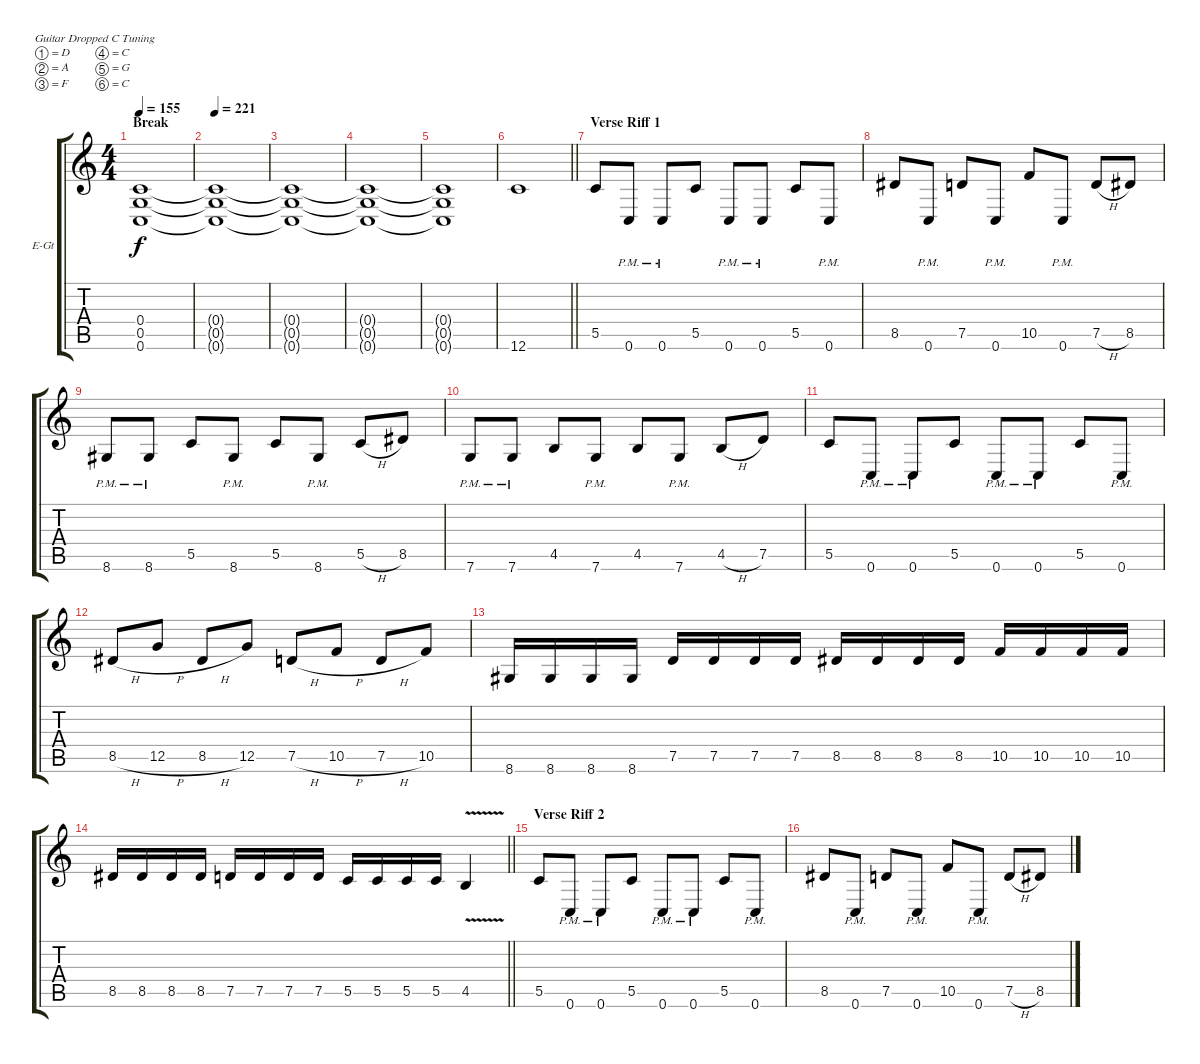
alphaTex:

\bracketExtendMode groupsimilarinstruments
\firstSystemTrackNameOrientation horizontal
\otherSystemsTrackNameOrientation horizontal
\track ("Right Guitar" "E-Gt") {instrument distortionguitar}
\staff {score tabs}
\tuning (D4 A3 F3 C3 G2 C2)
\ts (4 4)
\section ("" "Break")
\tempo 155
\clef g2
\ks c
(0.4 0.5 0.6).1{dy f} |
\tempo 221
(0.4{t} 0.5{t} 0.6{t}).1 |
(0.4{t} 0.5{t} 0.6{t}).1 |
(0.4{t} 0.5{t} 0.6{t}).1 |
(0.4{t} 0.5{t} 0.6{t}).1 |
\barLineRight lightlight
12.6.1 |
\section ("" "Verse Riff 1")
5.5.8 0.6{pm}.8 0.6{pm}.8 5.5.8 0.6{pm}.8 0.6{pm}.8 5.5.8 0.6{pm}.8 |
8.5.8 0.6{pm}.8 7.5.8 0.6{pm}.8 10.5.8 0.6{pm}.8 7.5{h}.8 8.5.8 |
8.6{pm}.8 8.6{pm}.8 5.5.8 8.6{pm}.8 5.5.8 8.6{pm}.8 5.5{h}.8 8.5.8 |
7.6{pm}.8 7.6{pm}.8 4.5.8 7.6{pm}.8 4.5.8 7.6{pm}.8 4.5{h}.8 7.5.8 |
5.5.8 0.6{pm}.8 0.6{pm}.8 5.5.8 0.6{pm}.8 0.6{pm}.8 5.5.8 0.6{pm}.8 |
8.5{h}.8 12.5{h}.8 8.5{h}.8 12.5.8 7.5{h}.8 10.5{h}.8 7.5{h}.8 10.5.8 |
8.6.16 8.6.16 8.6.16 8.6.16 7.5.16 7.5.16 7.5.16 7.5.16 8.5.16 8.5.16 8.5.16 8.5.16 10.5.16 10.5.16 10.5.16 10.5.16 |
\barLineRight lightlight
8.5.16 8.5.16 8.5.16 8.5.16 7.5.16 7.5.16 7.5.16 7.5.16 5.5.16 5.5.16 5.5.16 5.5.16 4.5{v}.4 |
\section ("" "Verse Riff 2")
5.5.8 0.6{pm}.8 0.6{pm}.8 5.5.8 0.6{pm}.8 0.6{pm}.8 5.5.8 0.6{pm}.8 |
8.5.8 0.6{pm}.8 7.5.8 0.6{pm}.8 10.5.8 0.6{pm}.8 7.5{h}.8 8.5.8
